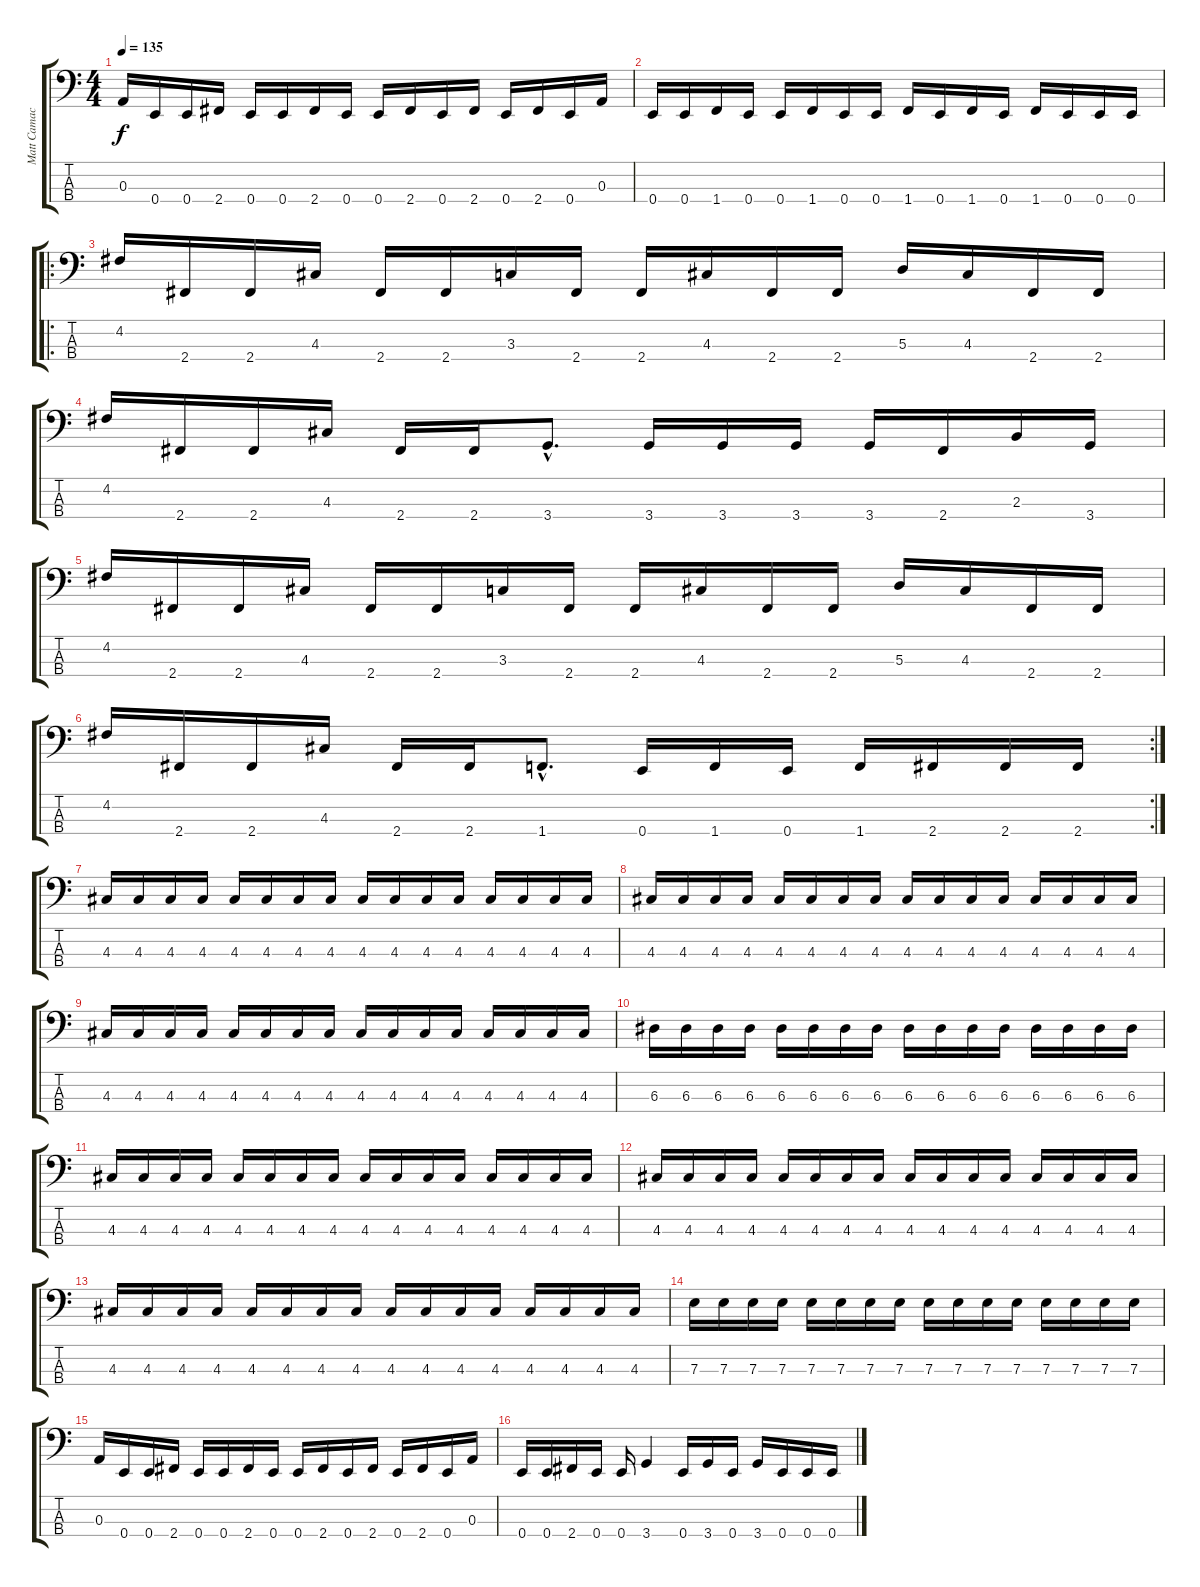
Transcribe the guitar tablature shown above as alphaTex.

\track ("Matt Camacho" "Matt Camac") {instrument electricbassfinger}
\staff {score tabs}
\tuning (G2 D2 A1 E1) {hide}
\ts (4 4)
\tempo 135
\clef f4
\ks c
0.3.16{dy f} 0.4.16 0.4.16 2.4.16 0.4.16 0.4.16 2.4.16 0.4.16 0.4.16 2.4.16 0.4.16 2.4.16 0.4.16 2.4.16 0.4.16 0.3.16 |
0.4.16 0.4.16 1.4.16 0.4.16 0.4.16 1.4.16 0.4.16 0.4.16 1.4.16 0.4.16 1.4.16 0.4.16 1.4.16 0.4.16 0.4.16 0.4.16 |
\ro
4.2.16 2.4.16 2.4.16 4.3.16 2.4.16 2.4.16 3.3.16 2.4.16 2.4.16 4.3.16 2.4.16 2.4.16 5.3.16 4.3.16 2.4.16 2.4.16 |
4.2.16 2.4.16 2.4.16 4.3.16 2.4.16 2.4.16 3.4{hac}.8{d} 3.4.16 3.4.16 3.4.16 3.4.16 2.4.16 2.3.16 3.4.16 |
4.2.16 2.4.16 2.4.16 4.3.16 2.4.16 2.4.16 3.3.16 2.4.16 2.4.16 4.3.16 2.4.16 2.4.16 5.3.16 4.3.16 2.4.16 2.4.16 |
\rc 2
4.2.16 2.4.16 2.4.16 4.3.16 2.4.16 2.4.16 1.4{hac}.8{d} 0.4.16 1.4.16 0.4.16 1.4.16 2.4.16 2.4.16 2.4.16 |
4.3.16 4.3.16 4.3.16 4.3.16 4.3.16 4.3.16 4.3.16 4.3.16 4.3.16 4.3.16 4.3.16 4.3.16 4.3.16 4.3.16 4.3.16 4.3.16 |
4.3.16 4.3.16 4.3.16 4.3.16 4.3.16 4.3.16 4.3.16 4.3.16 4.3.16 4.3.16 4.3.16 4.3.16 4.3.16 4.3.16 4.3.16 4.3.16 |
4.3.16 4.3.16 4.3.16 4.3.16 4.3.16 4.3.16 4.3.16 4.3.16 4.3.16 4.3.16 4.3.16 4.3.16 4.3.16 4.3.16 4.3.16 4.3.16 |
6.3.16 6.3.16 6.3.16 6.3.16 6.3.16 6.3.16 6.3.16 6.3.16 6.3.16 6.3.16 6.3.16 6.3.16 6.3.16 6.3.16 6.3.16 6.3.16 |
4.3.16 4.3.16 4.3.16 4.3.16 4.3.16 4.3.16 4.3.16 4.3.16 4.3.16 4.3.16 4.3.16 4.3.16 4.3.16 4.3.16 4.3.16 4.3.16 |
4.3.16 4.3.16 4.3.16 4.3.16 4.3.16 4.3.16 4.3.16 4.3.16 4.3.16 4.3.16 4.3.16 4.3.16 4.3.16 4.3.16 4.3.16 4.3.16 |
4.3.16 4.3.16 4.3.16 4.3.16 4.3.16 4.3.16 4.3.16 4.3.16 4.3.16 4.3.16 4.3.16 4.3.16 4.3.16 4.3.16 4.3.16 4.3.16 |
7.3.16 7.3.16 7.3.16 7.3.16 7.3.16 7.3.16 7.3.16 7.3.16 7.3.16 7.3.16 7.3.16 7.3.16 7.3.16 7.3.16 7.3.16 7.3.16 |
0.3.16 0.4.16 0.4.16 2.4.16 0.4.16 0.4.16 2.4.16 0.4.16 0.4.16 2.4.16 0.4.16 2.4.16 0.4.16 2.4.16 0.4.16 0.3.16 |
0.4.16 0.4.16 2.4.16 0.4.16 0.4.16 3.4.4 0.4.16 3.4.16 0.4.16 3.4.16 0.4.16 0.4.16 0.4.16
